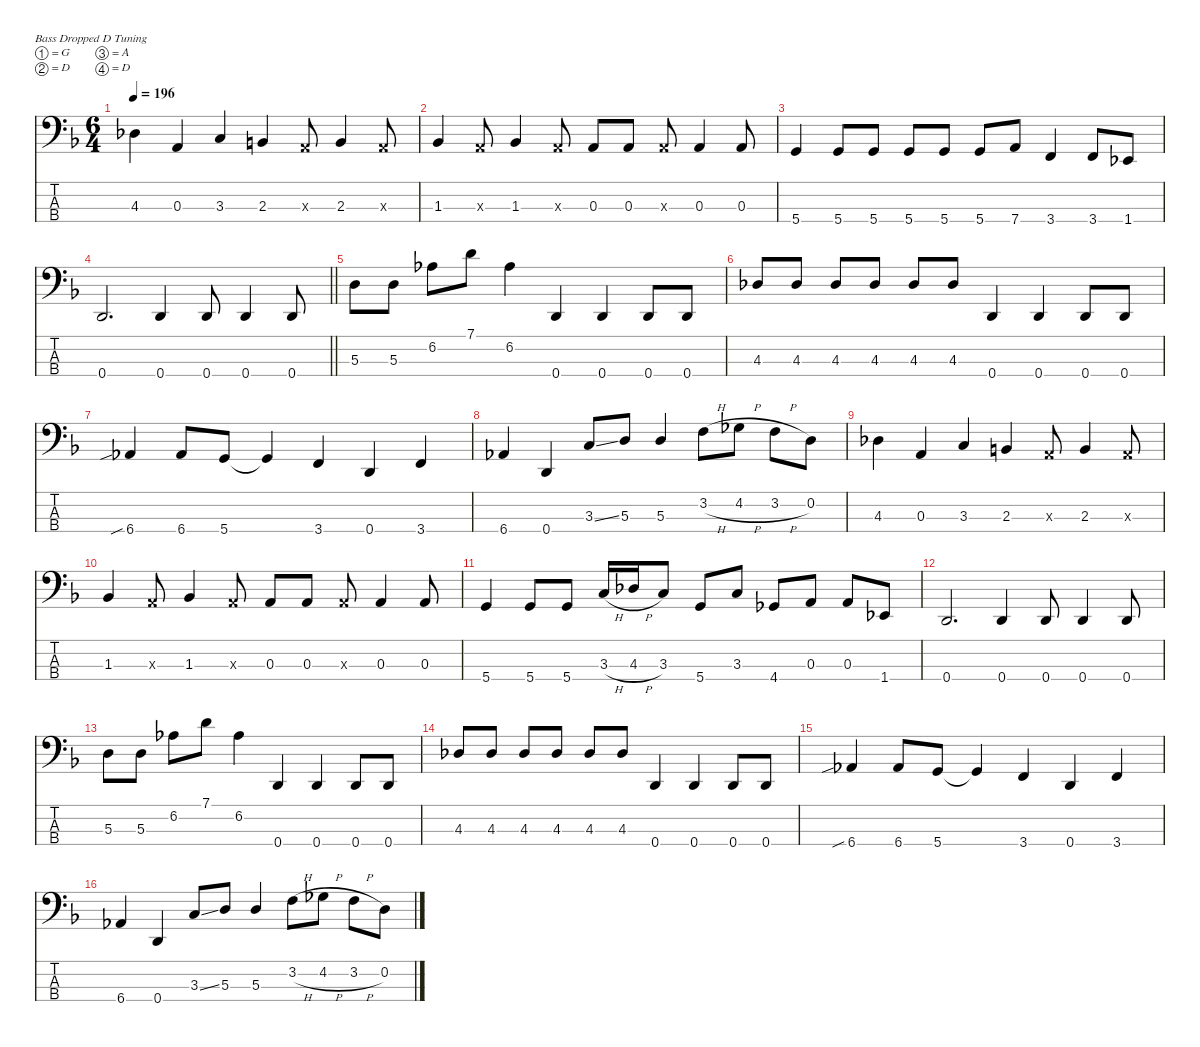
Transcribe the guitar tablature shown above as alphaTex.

\defaultSystemsLayout 4
\hideDynamics
\bracketExtendMode nobrackets
\singleTrackTrackNamePolicy hidden
\multiTrackTrackNamePolicy hidden
\firstSystemTrackNameMode fullname
\firstSystemTrackNameOrientation horizontal
\otherSystemsTrackNameOrientation horizontal
\track ("Martin Mendez" "el.bs.") {defaultSystemsLayout 4 instrument electricbassfinger}
\staff {score tabs}
\tuning (G2 D2 A1 D1)
\ts (6 4)
\tempo 196
\clef f4
\ks dminor
4.3{acc b}.4{dy f beam Down} 0.3{acc forcenatural}.4{beam Up} 3.3{acc forcenatural}.4{beam Up} 2.3{acc forcenatural}.4{beam Up} 0.3{x acc forcenatural}.8{beam Up} 2.3{acc forcenatural}.4{beam Up} 0.3{x acc forcenatural}.8{beam Up} |
1.3{acc b}.4{beam Up} 0.3{x acc forcenatural}.8{beam Up} 1.3{acc b}.4{beam Up} 0.3{x acc forcenatural}.8{beam Up} 0.3{acc forcenatural}.8{beam Up} 0.3{acc forcenatural}.8{beam Up} 0.3{x acc forcenatural}.8{beam Up} 0.3{acc forcenatural}.4{beam Up} 0.3{acc forcenatural}.8{beam Up} |
5.4{acc forcenatural}.4{beam Up} 5.4{acc forcenatural}.8{beam Up} 5.4{acc forcenatural}.8{beam Up} 5.4{acc forcenatural}.8{beam Up} 5.4{acc forcenatural}.8{beam Up} 5.4{acc forcenatural}.8{beam Up} 7.4{acc forcenatural}.8{beam Up} 3.4{acc forcenatural}.4{beam Up} 3.4{acc forcenatural}.8{beam Up} 1.4{acc b}.8{beam Up} |
\barLineRight lightlight
0.4{acc forcenatural}.2{d beam Up} 0.4{acc forcenatural}.4{beam Up} 0.4{acc forcenatural}.8{beam Up} 0.4{acc forcenatural}.4{beam Up} 0.4{acc forcenatural}.8{beam Up} |
5.3{acc forcenatural}.8{beam Down} 5.3{acc forcenatural}.8{beam Down} 6.2{acc b}.8{beam Down} 7.1{acc forcenatural}.8{beam Down} 6.2{acc b}.4{beam Down} 0.4{acc forcenatural}.4{beam Up} 0.4{acc forcenatural}.4{beam Up} 0.4{acc forcenatural}.8{beam Up} 0.4{acc forcenatural}.8{beam Up} |
4.3{acc b}.8{beam Up} 4.3{acc b}.8{beam Up} 4.3{acc b}.8{beam Up} 4.3{acc b}.8{beam Up} 4.3{acc b}.8{beam Up} 4.3{acc b}.8{beam Up} 0.4{acc forcenatural}.4{beam Up} 0.4{acc forcenatural}.4{beam Up} 0.4{acc forcenatural}.8{beam Up} 0.4{acc forcenatural}.8{beam Up} |
6.4{sib acc b}.4{beam Up} 6.4{acc b}.8{beam Up} 5.4{acc forcenatural}.8{beam Up} 5.4{t acc forcenatural}.4{beam Up} 3.4{acc forcenatural}.4{beam Up} 0.4{acc forcenatural}.4{beam Up} 3.4{acc forcenatural}.4{beam Up} |
6.4{acc b}.4{beam Up} 0.4{acc forcenatural}.4{beam Up} 3.3{ss acc forcenatural}.8{beam Up} 5.3{acc forcenatural}.8{beam Up} 5.3{acc forcenatural}.4{beam Up} 3.2{h acc forcenatural}.8{beam Down} 4.2{h acc b}.8{beam Down} 3.2{h acc forcenatural}.8{beam Down} 0.2{acc forcenatural}.8{beam Down} |
4.3{acc b}.4{beam Down} 0.3{acc forcenatural}.4{beam Up} 3.3{acc forcenatural}.4{beam Up} 2.3{acc forcenatural}.4{beam Up} 0.3{x acc forcenatural}.8{beam Up} 2.3{acc forcenatural}.4{beam Up} 0.3{x acc forcenatural}.8{beam Up} |
1.3{acc b}.4{beam Up} 0.3{x acc forcenatural}.8{beam Up} 1.3{acc b}.4{beam Up} 0.3{x acc forcenatural}.8{beam Up} 0.3{acc forcenatural}.8{beam Up} 0.3{acc forcenatural}.8{beam Up} 0.3{x acc forcenatural}.8{beam Up} 0.3{acc forcenatural}.4{beam Up} 0.3{acc forcenatural}.8{beam Up} |
5.4{acc forcenatural}.4{beam Up} 5.4{acc forcenatural}.8{beam Up} 5.4{acc forcenatural}.8{beam Up} 3.3{h acc forcenatural}.16{beam Up} 4.3{h acc b}.16{beam Up} 3.3{acc forcenatural}.8{beam Up} 5.4{acc forcenatural}.8{beam Up} 3.3{acc forcenatural}.8{beam Up} 4.4{acc b}.8{beam Up} 0.3{acc forcenatural}.8{beam Up} 0.3{acc forcenatural}.8{beam Up} 1.4{acc b}.8{beam Up} |
0.4{acc forcenatural}.2{d beam Up} 0.4{acc forcenatural}.4{beam Up} 0.4{acc forcenatural}.8{beam Up} 0.4{acc forcenatural}.4{beam Up} 0.4{acc forcenatural}.8{beam Up} |
5.3{acc forcenatural}.8{beam Down} 5.3{acc forcenatural}.8{beam Down} 6.2{acc b}.8{beam Down} 7.1{acc forcenatural}.8{beam Down} 6.2{acc b}.4{beam Down} 0.4{acc forcenatural}.4{beam Up} 0.4{acc forcenatural}.4{beam Up} 0.4{acc forcenatural}.8{beam Up} 0.4{acc forcenatural}.8{beam Up} |
4.3{acc b}.8{beam Up} 4.3{acc b}.8{beam Up} 4.3{acc b}.8{beam Up} 4.3{acc b}.8{beam Up} 4.3{acc b}.8{beam Up} 4.3{acc b}.8{beam Up} 0.4{acc forcenatural}.4{beam Up} 0.4{acc forcenatural}.4{beam Up} 0.4{acc forcenatural}.8{beam Up} 0.4{acc forcenatural}.8{beam Up} |
6.4{sib acc b}.4{beam Up} 6.4{acc b}.8{beam Up} 5.4{acc forcenatural}.8{beam Up} 5.4{t acc forcenatural}.4{beam Up} 3.4{acc forcenatural}.4{beam Up} 0.4{acc forcenatural}.4{beam Up} 3.4{acc forcenatural}.4{beam Up} |
6.4{acc b}.4{beam Up} 0.4{acc forcenatural}.4{beam Up} 3.3{ss acc forcenatural}.8{beam Up} 5.3{acc forcenatural}.8{beam Up} 5.3{acc forcenatural}.4{beam Up} 3.2{h acc forcenatural}.8{beam Down} 4.2{h acc b}.8{beam Down} 3.2{h acc forcenatural}.8{beam Down} 0.2{acc forcenatural}.8{beam Down}
